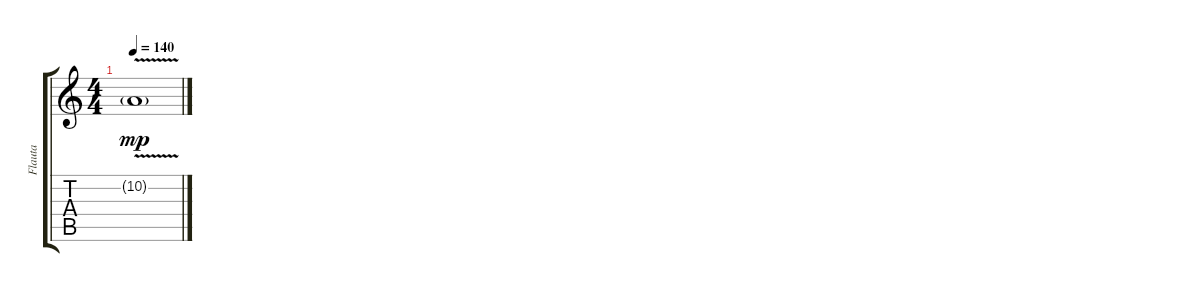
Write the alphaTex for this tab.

\track ("Flauta" "Flauta") {instrument flute}
\staff {score tabs}
\tuning (E4 B3 G3 D3 A2 E2) {hide}
\ts (4 4)
\tempo 140
\clef g2
\ks c
10.2{v g}.1{dy mp}
